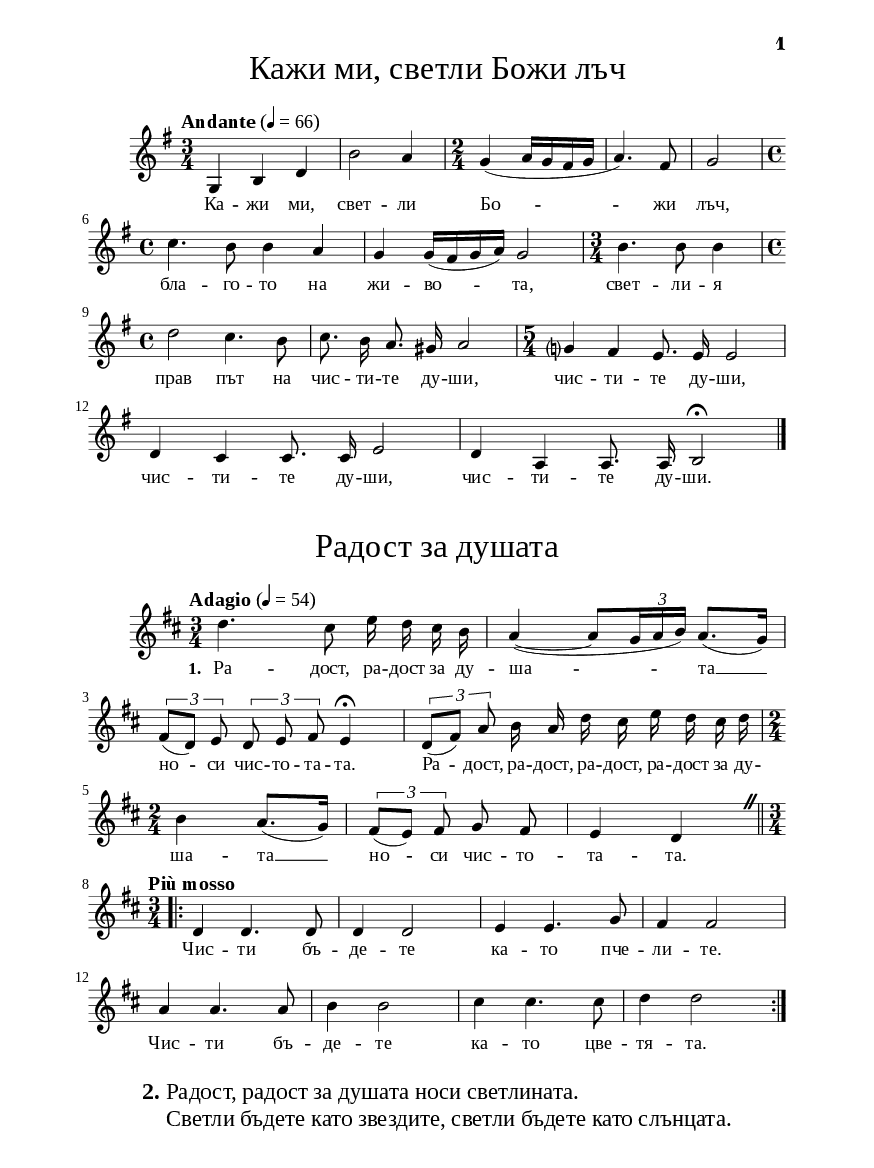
\version "2.24.4"

% include paper part and global functions
\include "include/globals.ily"

\bookpart {
  \label #'ref167_2
  \tocItem \markup "Кажи ми, светли Божи лъч"
  \paper {
    print-all-headers = ##t
    print-page-number = ##t
    print-first-page-number = ##t


    % put page numbers on the top and change the font style.
    oddHeaderMarkup = \markup
    \fill-line {
      ""
      \unless \on-first-page-of-part \fromproperty #'header:instrument
      \if \should-print-page-number \abs-fontsize #7 { \number \fromproperty #'page:page-number-string }
    }
    %% evenHeaderMarkup would inherit the value of
    %% oddHeaderMarkup if it were not defined here
    evenHeaderMarkup = \markup
    \fill-line {
      \if \should-print-page-number \abs-fontsize #7 { \number \fromproperty #'page:page-number-string }
      \unless \on-first-page-of-part \fromproperty #'header:instrument
      ""
    }

    oddFooterMarkup = \markup ""

    evenFooterMarkup = ""
    left-margin = 1.5\cm
    right-margin = 1.5\cm
    top-margin = 1\cm
    bottom-margin = 1.2\cm
    ragged-bottom = ##t % do not spread the staves to fill the whole vertical space
    top-markup-spacing.basic-distance = 0\mm % margin between page number and system for the first page
    top-system-spacing.basic-distance = 10\mm % margin between page number and system for the other pages

    % change distance between staves
    system-system-spacing =
    #'((basic-distance . 12)
       (minimum-distance . 6)
       (padding . 1)
       (stretchability . 12))
  }
  \score {
    \include "include/score-layout.ily"

    \new Voice \absolute {
      \clef treble
      \key g \major
      \time 3/4
      \tempoFunc "Andante" 4 "66"
      \autoBeamOff
      g4  b4  d'4 | % 2
      b'2  a'4 | % 3
      \time 2/4  | % 3
      g'4 (  a'16 [  g'16  fis'16  g'16
      ] | % 4
      a'4. )  fis'8 | % 5
      g'2 \break | % 6
      \time 4/4  | % 6
      c''4.  b'8  b'4  a'4 | % 7
      g'4  g'16 ( [  fis'16  g'16  a'16
      ) ]  g'2 | % 8
      \time 3/4  | % 8
      b'4.  b'8  b'4 \break | % 9
      \time 4/4  | % 9
      d''2  c''4.  b'8 |
      c''8.  b'16  a'8.  gis'16
      a'2 | % 11
      \time 5/4  | % 11
      g'?4  fis'4  e'8.  e'16  e'2
      \break | % 12
      d'4  c'4  c'8.  c'16  e'2 | % 13
      d'4  a4  a8.  a16  b2 ^\fermata
      \bar "|."
    }

    \addlyrics {
      Ка -- жи ми, свет -- ли Бо --
      жи лъч, бла -- го -- то
      на жи -- во --   та, свет --
      ли -- я прав път на чис -- ти --
      те ду -- ши, чис -- ти -- те ду --
      ши, чис -- ти -- те ду -- ши, чис --
      ти -- те ду -- ши.}

      \header {
        title = \titleFunc #'ref_desc_17 "Кажи ми, светли Божи лъч" "Kaži mi, svetli Boži lăč"
      }

      \midi{}

    } % score

    \markup \vspace #1

    \label #'ref155_1
    \tocItem \markup "Радост за душата"
    \paper {
      print-all-headers = ##t
      print-page-number = ##t
      print-first-page-number = ##t


      % put page numbers on the top and change the font style.
      oddHeaderMarkup = \markup
      \fill-line {
        ""
        \unless \on-first-page-of-part \fromproperty #'header:instrument
        \if \should-print-page-number \abs-fontsize #7 { \number \fromproperty #'page:page-number-string }
      }
      %% evenHeaderMarkup would inherit the value of
      %% oddHeaderMarkup if it were not defined here
      evenHeaderMarkup = \markup
      \fill-line {
        \if \should-print-page-number \abs-fontsize #7 { \number \fromproperty #'page:page-number-string }
        \unless \on-first-page-of-part \fromproperty #'header:instrument
        ""
      }

      oddFooterMarkup = \markup ""

      evenFooterMarkup = ""
      left-margin = 1.5\cm
      right-margin = 1.5\cm
      top-margin = 1\cm
      bottom-margin = 1.2\cm
      ragged-bottom = ##t % do not spread the staves to fill the whole vertical space
      top-markup-spacing.basic-distance = 0\mm % margin between page number and system for the first page
      top-system-spacing.basic-distance = 10\mm % margin between page number and system for the other pages

      % change distance between staves
      system-system-spacing =
      #'((basic-distance . 12)
         (minimum-distance . 6)
         (padding . 1)
         (stretchability . 12))
    }
    \score {
      \include "include/score-layout.ily"

      \new Voice \absolute {
        \clef treble
        \key d \major
        \time 3/4
        \tempoFunc "Adagio" 4 "54"
        \autoBeamOff
        d''4.  cis''8  e''16  d''16
        cis''16  b'16 | % 2
        a'4 ( ~  a'8 [ \once \omit TupletBracket
        \times 2/3  {
          g'16  a'16  b'16 ) ]
        }
        a'8. ( [  g'16 ) ] \break | % 3

        \times 2/3  {
          fis'8 ( [  d'8 ) ] e'8
        }

        \times 2/3  {
          d'8   e'8  fis'8
        }
        e'4 ^\fermata \noBreak | % 4

        \times 2/3  {
          d'8 ([  fis'8 ]) a'8
        }
        b'16  a'16  d''16  cis''16
        e''16  d''16  cis''16  d''16
        \break | % 5
        \time 2/4
        b'4  a'8. [(  g'16 )]
        \times 2/3  {
          fis'8 ( [  e'8 ) ] fis'8
        }
        % 6
        g'8  fis'8  e'4  d'4 \caesura \time 3/4 \break
        \bar ".|:-||"
        | % 7
        \tempo "Più mosso"
        d'4  d'4.  d'8 | % 8
        d'4  d'2 | % 9
        e'4  e'4.  g'8 |
        fis'4  fis'2 \break | % 11
        a'4  a'4.  a'8 | % 12
        b'4  b'2 | % 13
        cis''4  cis''4.  cis''8 | % 14
        d''4  d''2
        \bar ":|."

      }

      \addlyrics {
        \set stanza = "1. " Ра -- дост, ра -- дост за ду -- ша
        --  та __  но -- си
        чис -- то -- та -- та. Ра -- дост,
        ра -- дост, ра -- дост, ра -- дост
        за ду -- ша -- та __  но -- си
        чис -- то -- та -- та. Чис -- ти бъ --
        де -- те ка -- то пче -- ли -- те.
        Чис -- ти бъ -- де -- те ка -- то
        цве -- тя -- та.
      }

      \header {
        title = \titleFunc #'ref_desc_19 "Радост за душата" "Radost za dušata"
      }

      \midi{}

    } % score

    \markup \abs-fontsize #11 \override #`(baseline-skip . ,bgCoupletBaselineSkip){
      \fill-line {
        \column {
          \line {
            \bold "2."
            \column {
              "Радост, радост за душата носи светлината."
              "Светли бъдете като звездите, светли бъдете като слънцата."
            }
          }

        }
      }
    }
  } % bookpart

  % Più mosso
  %
